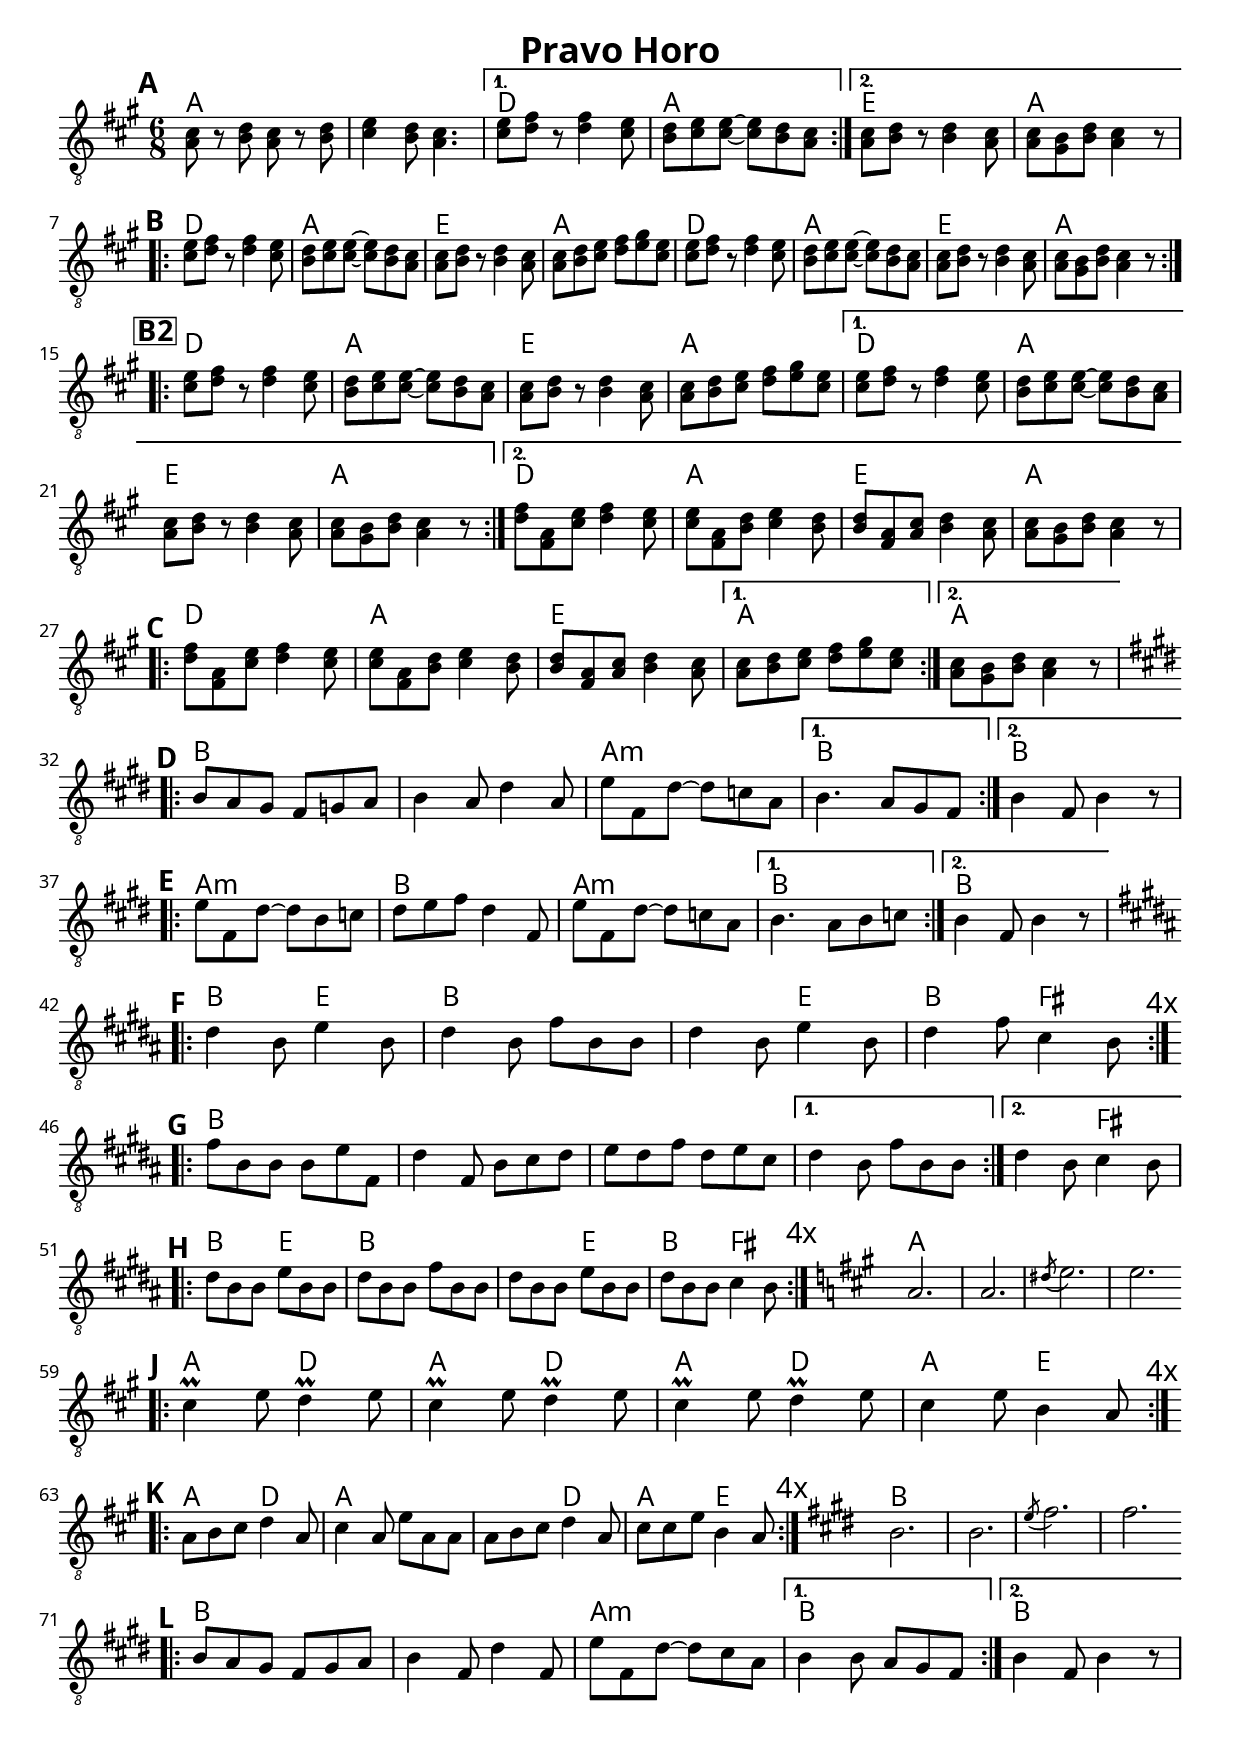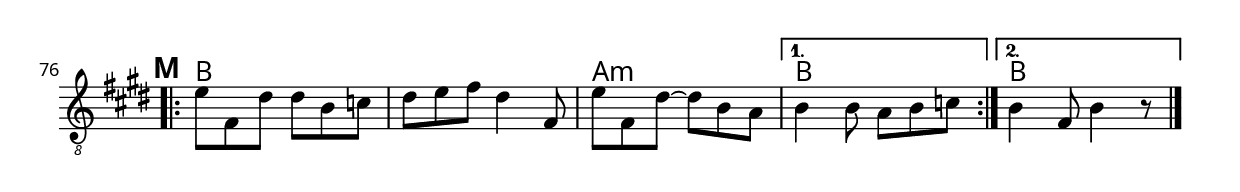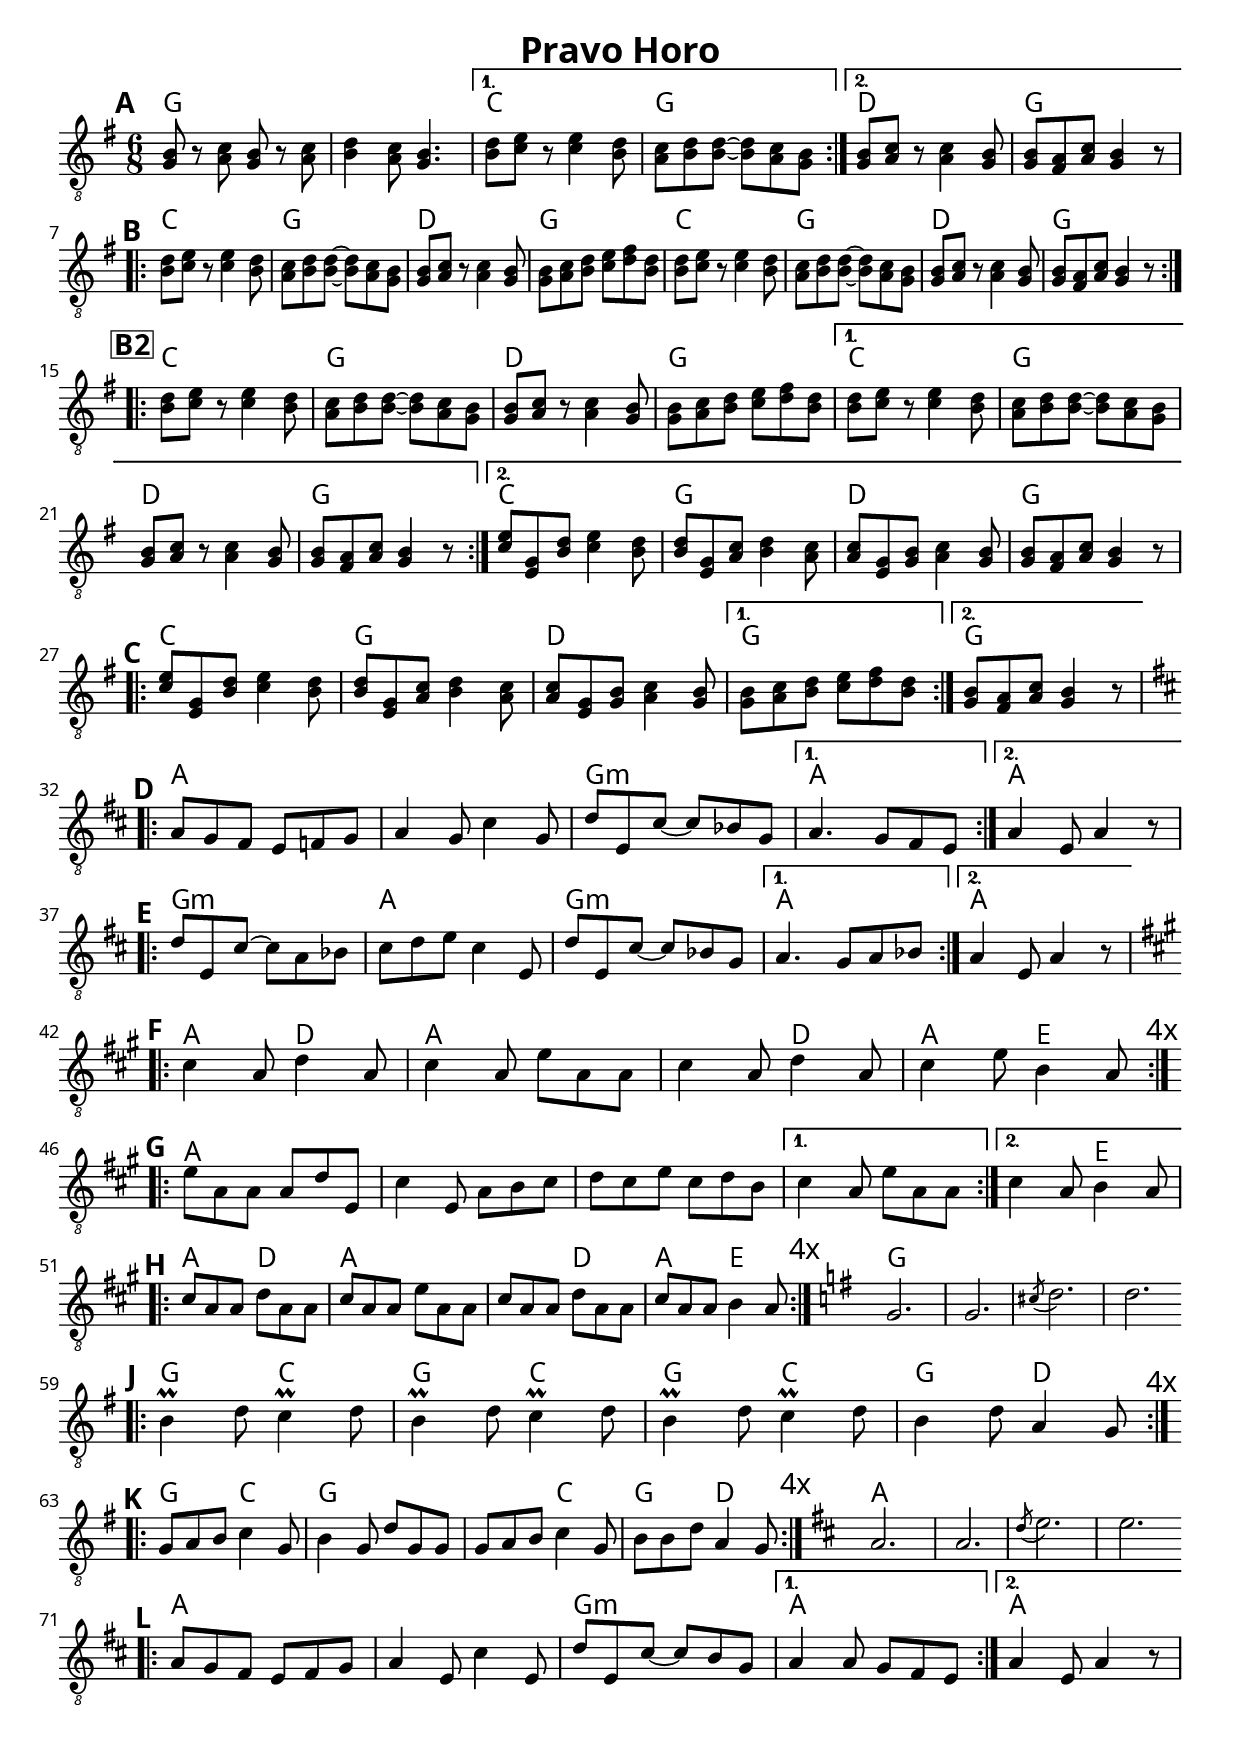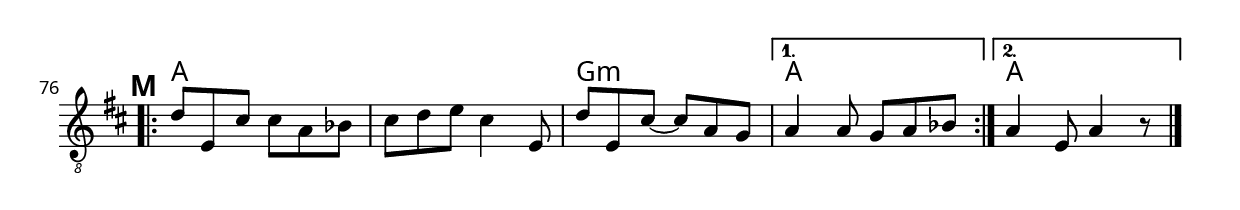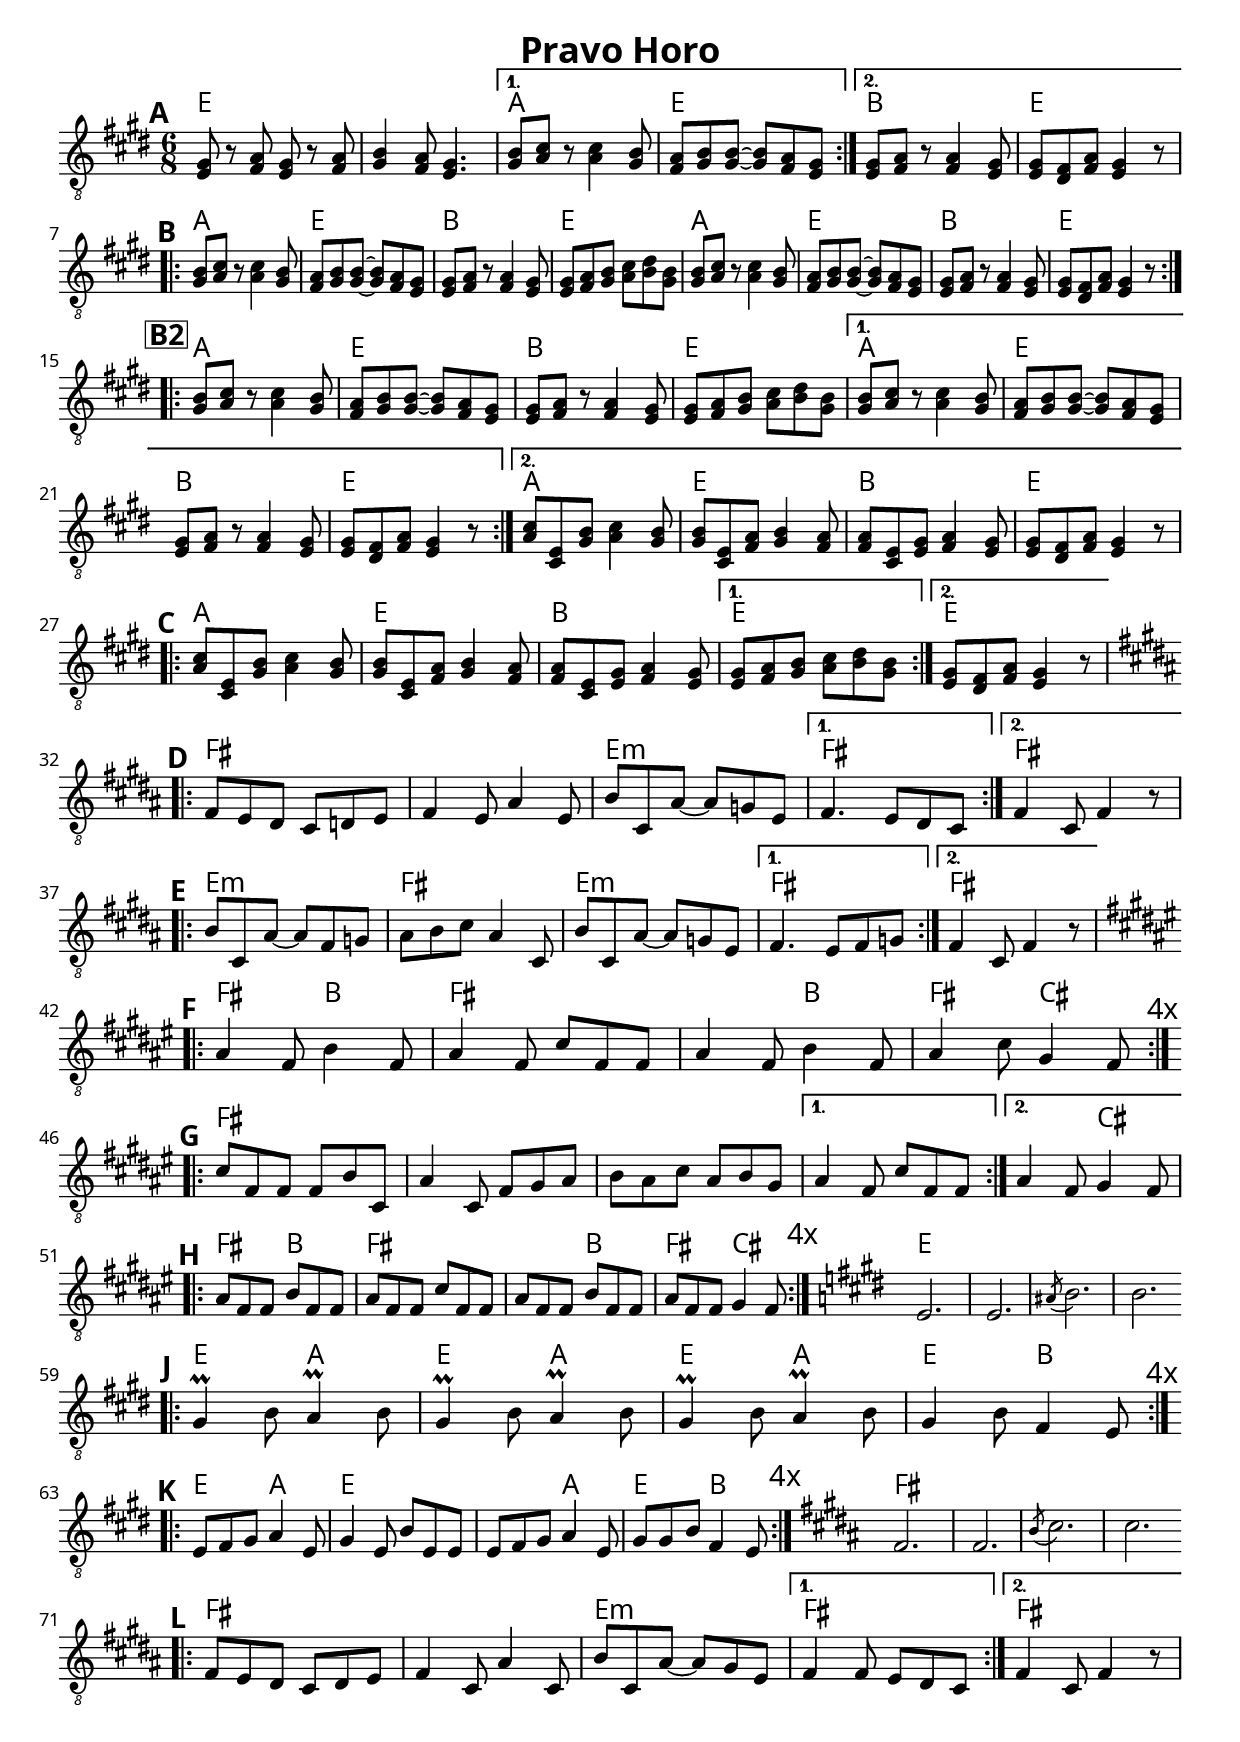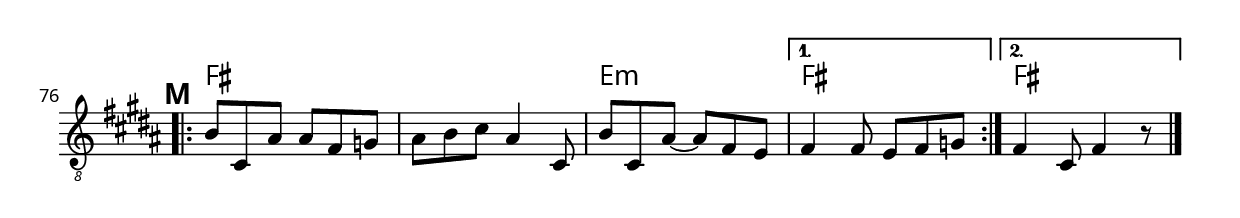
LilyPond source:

% {{{ PARAMETRI
  myTitle = "Pravo Horo"
  mySubTitle = ""
  myKey = \key g \major
  myTime = \time 6/8
  myTempo =  #(ly:make-moment 100 4)
% }}}

% INTESTAZIONE {{{
\version "2.18.2"

\header {
  title = \myTitle
  composer = \mySubTitle
}

\paper{
  print-first-page-number = ##t
  oddHeaderMarkup = \markup \null
  evenHeaderMarkup = \markup \null
  #(set-global-staff-size 10)
  myStaffSize = #20
  fonts = #(make-pango-font-tree
  "FontAwesome"
  "FontAwesome"
  "FontAwesome"
  (/ myStaffSize 20))
}

global = {
  \myKey
  \numericTimeSignature
  \myTime
  \set Score.markFormatter = #format-mark-box-alphabet
}
\layout { indent = #0 }
fakeBar = {  
  \cadenzaOn
  \once \omit Score.TimeSignature
  \time 1/16
  s16 \bar ""
  \cadenzaOff
  \once \omit Score.TimeSignature
  \time 6/8
}
%}}}

% {{{ PARTE A
  temaA = {
    \repeat volta 2 {
      \new Voice <<
        {b8 r c b r c | d4 c8 b4. |}
        {g8 r a g r a | b4 a8 g4. |}
      >>
    }
    \alternative{
      { \new Voice <<
        {d'8 e r e4 d8 | c d d~ d c b |}
        {b8 c r c4 b8 | a b b~ b a g |}
      >> }
      { \new Voice <<
        {b8 c r c4 b8 | b a c b4 r8 |}
        {g8 a r a4 g8 | g fis a g4 r8 |}
      >> }
    }
  }

  accordiA = \chordmode{
    \repeat volta 2{
      g1*6/8 | g1*6/8 |
    }
    \alternative{
      {c1*6/8|g1*6/8| }
      {d1*6/8|g1*6/8|}
    }
  }
% }}}

% {{{ PARTE B
  temaB = {
    \repeat volta 2 {
      \new Voice <<
        {d'8 e r e4 d8 | c d d~ d c b | b c r c4 b8 | b c d e fis d |
        d e r e4 d8 | c8 d d~ d c b | b c r c4 b8 | b8 a c b4 r8|}
        {b8 c r c4 b8 | a b b~ b a g | g a r a4 g8 | g a b c d b |
        b c r c4 b8 | a b b~ b a g | g a r a4 g8 | g fis a g4 r8 |}
      >>
    } 
  }

  accordiB = \chordmode{
    \repeat volta 2{
      c1*6/8 | g1*6/8 | d1*6/8 | g1*6/8 |
      c1*6/8 | g1*6/8 | d1*6/8 | g1*6/8 |
    }
  }
% }}}

% {{{ PARTE B2
  temaBdue = {
    \repeat volta 2 {
      \new Voice <<
        {d'8 e r e4 d8 | c d d~ d c b | b c r c4 b8 | b c d e fis d |}
        {b8 c r c4 b8 | a b b~ b a g | g a r a4 g8 | g a b c d b |}
      >>
    } 
    \alternative{
      { \new Voice 
      <<
        {d e r e4 d8 | c8 d d~ d c b | b c r c4 b8 | b8 a c b4 r8|}
        {b c r c4 b8 | a b b~ b a g | g a r a4 g8 | g fis a g4 r8 |} 
      >> 
    }
    { \new Voice 
    <<
      {e'8 g, d' e4 d8 | d8 g, c d4 c8 | c g b c4 b8 | b8 a c b4 r8 |}
      {c8 e, b' c4 b8 | b8 e, a b4 a8 | a8 e g a4 g8 | g fis a g4 r8 |}
    >> 
  }
}
}

accordiBdue = \chordmode{
  \repeat volta 2{ c1*6/8 | g1*6/8 | d1*6/8 | g1*6/8 | } 
  \alternative{
    { c1*6/8 | g1*6/8 | d1*6/8 | g1*6/8 | }
    { c1*6/8 | g1*6/8 | d1*6/8 | g1*6/8 | }
  }
}
% }}}

% {{{ PARTE C
  temaC = {
    \repeat volta 2 {
      { \new Voice <<
        {e'8 g, d' e4 d8 | d8 g, c d4 c8 | c g b c4 b8 |}
        {c8 e, b' c4 b8 | b8 e, a b4 a8 | a8 e g a4 g8 |} >> 
      }
    }
    \alternative
    {
      { 
        \new Voice <<
          {b8 c d e fis d |}
          {g,8 a b c d b |} 
        >> 
      }
      {
        \new Voice <<
          {b8 a c b4 r8|}
          {g fis a g4 r8 |} 
        >> 
      }
    }
  }

  accordiC = \chordmode{
    \repeat volta 2{
      c1*6/8 | g1*6/8 | d1*6/8 |
    }
    \alternative
    {
      { g1*6/8 | }
      { g1*6/8 | }
    }
  }
% }}}

% {{{ PARTE D
  temaD = {
    \key d \major
    \repeat volta 2 {
      {
        a8 g fis e f g | a4 g8 cis4 g8 | d'8 e, cis'8~ cis bes g |
      }
    }
    \alternative
    {
      {a4. g8 fis e | }
      { a4 e8 a4 r8 | }
    }
  }

  accordiD = \chordmode{
    \repeat volta 2{
      a1*6/8 | a1*6/8 | g1*6/8:m | 
    }
    \alternative
    {
      {a1*6/8|}
      {a1*6/8|}
    }
  }
% }}}

% {{{ PARTE E
  temaE = {
    \repeat volta 2 {
      {
        d8 e, cis'~ cis a bes | cis d e cis4 e,8 | d'8 e, cis'~ cis bes g |
      }
    }
    \alternative
    {
      {a4. g8 a bes |}
      {a4 e8 a4 r8 |}
    }
  }

  accordiE = \chordmode{
    \repeat volta 2{
      g1*6/8:m | a1*6/8 | g1*6/8:m |
    }
    \alternative
    {
      {a1*6/8|}
      {a1*6/8|}
    }
  }
% }}}

% {{{ PARTE F (6)
  temaF = {
    \key a \major
    \repeat volta 2 {
      {
        cis4 a8 d4 a8 |cis4 a8 e' a, a | cis4 a8 d4 a8 |cis4 e8 b4 a8 |
      }
    }
            \mark \markup{ "4x" }
      \fakeBar
  }

  accordiF = \chordmode{
    \repeat volta 2{
      a4. d4. | a1*6/8 | a4. d4. | a4. e4. |
    }
    \fakeBar
  }
% }}}

% {{{ PARTE G
  temaG = {
    \bar ".|:"
    \repeat volta 2 {
      { e'8 a, a a d e, | cis'4 e,8 a b cis | d cis e cis d b | }
    }
    \alternative{
      {cis4 a8 e' a, a |}
      {cis4 a8 b4 a8 |}
    }
  }

  accordiG = \chordmode{
    \repeat volta 2{
      a1*6/8 | a1*6/8 | a1*6/8 | 
    }
    \alternative
    {
      {a1*6/8 |}
      {a4. e4. |}
    }
  }
% }}}

% {{{ PARTE H
  temaH = {
    \repeat volta 2 {
      {
        cis8 a a d a a | cis a a e' a, a | cis a a d a a  | cis a a  b4 a8 |
        \mark \markup{ "4x" }
      }
    }
    \key g \major
    g2. | g2. | \acciaccatura{cis8} d2. | d2. | \bar "||"
  }

  accordiH = \chordmode{
    \repeat volta 2{
      a4. d4. | a1*6/8 | a4. d4. | a4. e4. |
    }
    g1*6/8 | g1*6/8 | g1*6/8 | g1*6/8 |  
  }
% }}}

% {{{ PARTE I
  temaI = {
    \bar ".|:"
    \repeat volta 2 {
      {
        b4\prall d8 c4\prall d8 | b4\prall d8 c4\prall d8 | b4\prall d8 c4\prall d8 | b4 d8 a4 g8 |
      }
      \mark \markup{ "4x" }
      \fakeBar
    }
  }

  accordiI = \chordmode{
    \repeat volta 2{
      g4. c4. | g4. c4. | g4. c4. | g4. d4. |
    }
    \fakeBar
  }
% }}}

% {{{ PARTE J
  temaJ = {
    \bar ".|:"
    \repeat volta 2 {
      {
        g8 a b c4 g8 | b4 g8 d' g, g | g a b c4 g8 | b8 b d a4 g8 |
        \mark \markup{ "4x" }
      }
    }
    \key d \major
    a2. | a2. | \acciaccatura{d8} e2. | e2. | \bar "||"
  }

  accordiJ = \chordmode{
    \repeat volta 2{
      g4. c4. | g1*6/8 | g4. c4. | g4. d4. |
    }
    a1*6/8 | a1*6/8 | a1*6/8 | a1*6/8 |  
  }
% }}}

% {{{ PARTE K
  temaK = {
    \bar".|:"
    \repeat volta 2 {
      a,8 g fis e fis g | a4 e8 cis'4 e,8 | d'8 e, cis'8~ cis8 b g | 
    }
    \alternative{
      {a4 a8 g fis e |}
      {a4 e8 a4 r8 |}
    }
  }

  accordiK = \chordmode{
    \repeat volta 2{ a1*6/8 | a1*6/8 | g1*6/8:m | }
    \alternative
    {
      {a1*6/8 |}
      {a1*6/8 |}
    }
  }
% }}}

% {{{ PARTE L
  temaL = {
    \repeat volta 2 {
      {d8 e, cis' cis a bes | cis d e cis4 e,8 |d'8 e, cis'~ cis a g | }
    }
    \alternative{
      {a4 a8 g8 a bes |}
      {a4 e8 a4 r8 |}
    }
    \bar"|."
  }

  accordiL = \chordmode{
    \repeat volta 2{ a1*6/8 | a1*6/8 | g1*6/8:m | }
    \alternative
    {
      {a1*6/8 |}
      {a1*6/8 |}
    }
  }
% }}}

% LYRICS {{{
testoCompleto=\markup { }
% }}}

% SCORE {{{
tema = \relative c' {
  \mark \default
  \temaA \break
  \mark \default
  \temaB \break
  \mark \markup{ \box \bold{"B2"} }
  \temaBdue \break
  \mark \default
  \temaC \break 
  \mark \default
  \temaD \break
  \mark \default
  \temaE \break
  \mark \default
  \temaF \break
  \mark \default
  \temaG \break
  \mark \default
  \temaH \break
  \mark \default
  \temaI \break
  \mark \default
  \temaJ \break
  \mark \default
  \temaK \break
  \mark \default
  \temaL 
}

chordsPart ={
  \new ChordNames {
    \set chordChanges = ##t
    \accordiA
    \accordiB
    \accordiBdue
    \accordiC
    \accordiD
    \accordiE
    \accordiF
    \accordiG
    \accordiH
    \accordiI
    \accordiJ
    \accordiK
    \accordiL
  }
}

temaPart = \new Staff \with {
  instrumentName = ""
  midiInstrument = "piano"
} { \clef "treble_8" \global \tema }

scoreContent = << 
  \chordsPart
  \temaPart
>>
%}}}

% {{{ BOOKS
  \book{
    \bookOutputSuffix "C"
    \score {
      \scoreContent
      \layout {}
      \midi { \context { \Score tempoWholesPerMinute = #(ly:make-moment 190 4) } }
    }
    \testoCompleto
  }

  \book{
    \bookOutputSuffix "Bb"
    \score { \transpose c d {\scoreContent} }
    \testoCompleto
  }

  \book{
    \bookOutputSuffix "Eb"
    \score { \transpose ees c { \scoreContent } }
    \testoCompleto
  }
% }}}
